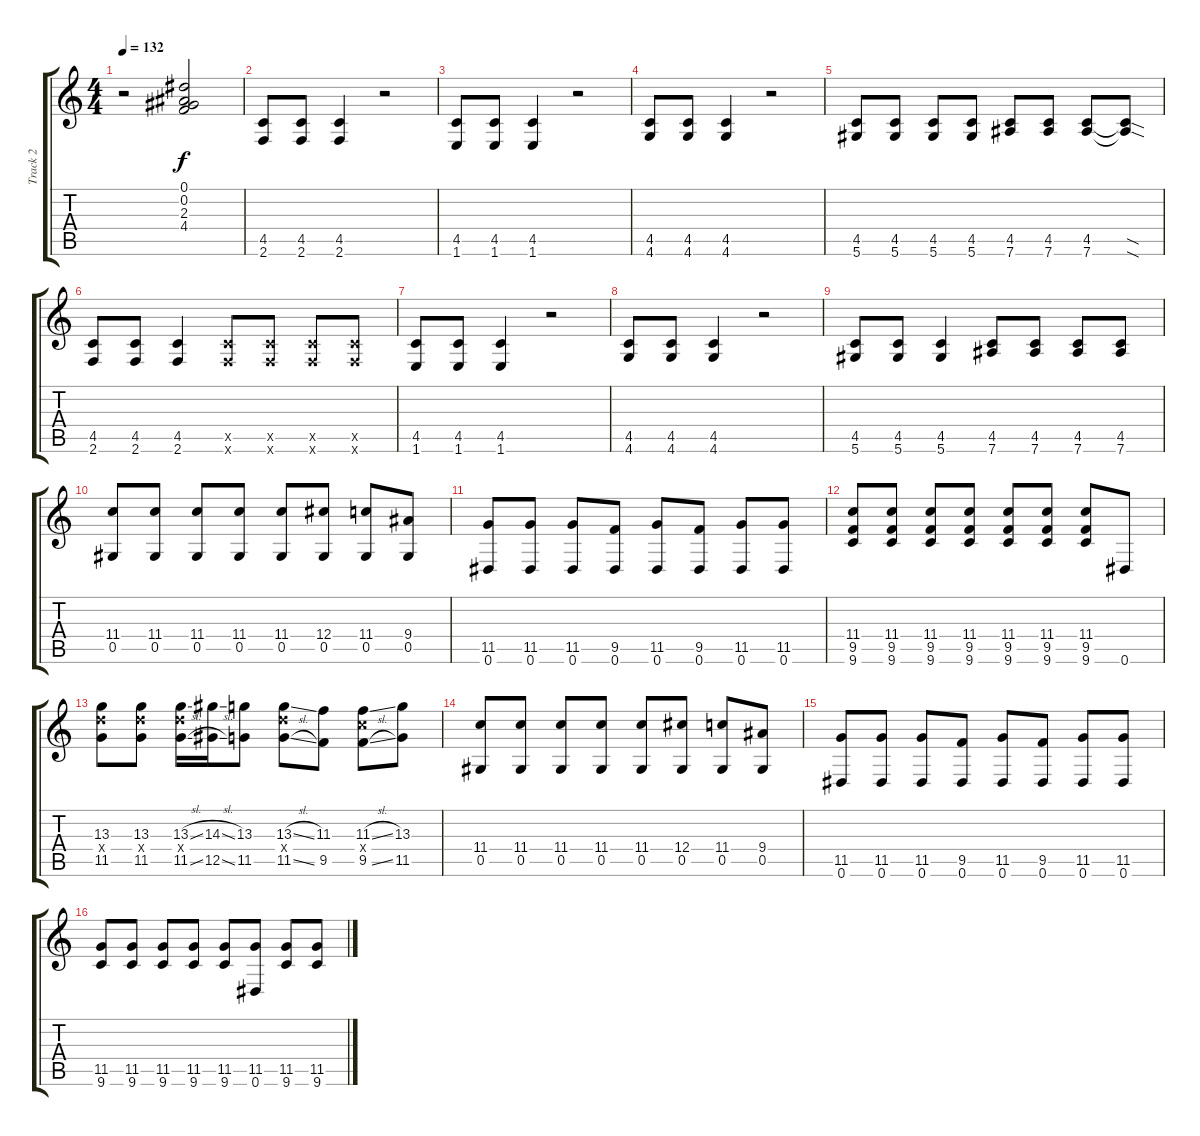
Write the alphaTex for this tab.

\track ("Track 2" "Track 2") {instrument distortionguitar}
\staff {score tabs}
\tuning (Eb4 Bb3 Gb3 Db3 Ab2 Eb2) {hide}
\ts (4 4)
\tempo 132
\clef g2
\ks c
r.2{dy f} (0.1 0.2 2.3 4.4).2 |
(4.5 2.6).8 (4.5 2.6).8 (4.5 2.6).4 r.2 |
(4.5 1.6).8 (4.5 1.6).8 (4.5 1.6).4 r.2 |
(4.5 4.6).8 (4.5 4.6).8 (4.5 4.6).4 r.2 |
(4.5 5.6).8 (4.5 5.6).8 (4.5 5.6).8 (4.5 5.6).8 (4.5 7.6).8 (4.5 7.6).8 (4.5 7.6).8 (4.5{sod t} 7.6{sod t}).8 |
(4.5 2.6).8 (4.5 2.6).8 (4.5 2.6).4 (4.5{x} 2.6{x}).8 (4.5{x} 2.6{x}).8 (4.5{x} 2.6{x}).8 (4.5{x} 2.6{x}).8 |
(4.5 1.6).8 (4.5 1.6).8 (4.5 1.6).4 r.2 |
(4.5 4.6).8 (4.5 4.6).8 (4.5 4.6).4 r.2 |
(4.5 5.6).8 (4.5 5.6).8 (4.5 5.6).4 (4.5 7.6).8 (4.5 7.6).8 (4.5 7.6).8 (4.5 7.6).8 |
(11.4 0.5).8 (11.4 0.5).8 (11.4 0.5).8 (11.4 0.5).8 (11.4 0.5).8 (12.4 0.5).8 (11.4 0.5).8 (9.4 0.5).8 |
(11.5 0.6).8 (11.5 0.6).8 (11.5 0.6).8 (9.5 0.6).8 (11.5 0.6).8 (9.5 0.6).8 (11.5 0.6).8 (11.5 0.6).8 |
(11.4 9.5 9.6).8 (11.4 9.5 9.6).8 (11.4 9.5 9.6).8 (11.4 9.5 9.6).8 (11.4 9.5 9.6).8 (11.4 9.5 9.6).8 (11.4 9.5 9.6).8 0.6.8 |
(13.3 13.4{x} 11.5).8 (13.3 13.4{x} 11.5).8 (13.3{sl} 13.4{x} 11.5{sl}).16 (14.3{sl} 12.5{sl}).16 (13.3 11.5).8 (13.3{sl} 13.4{x} 11.5{sl}).8 (11.3 9.5).8 (11.3{sl} 11.4{x} 9.5{sl}).8 (13.3 11.5).8 |
(11.4 0.5).8 (11.4 0.5).8 (11.4 0.5).8 (11.4 0.5).8 (11.4 0.5).8 (12.4 0.5).8 (11.4 0.5).8 (9.4 0.5).8 |
(11.5 0.6).8 (11.5 0.6).8 (11.5 0.6).8 (9.5 0.6).8 (11.5 0.6).8 (9.5 0.6).8 (11.5 0.6).8 (11.5 0.6).8 |
(11.5 9.6).8 (11.5 9.6).8 (11.5 9.6).8 (11.5 9.6).8 (11.5 9.6).8 (11.5 0.6).8 (11.5 9.6).8 (11.5 9.6).8
